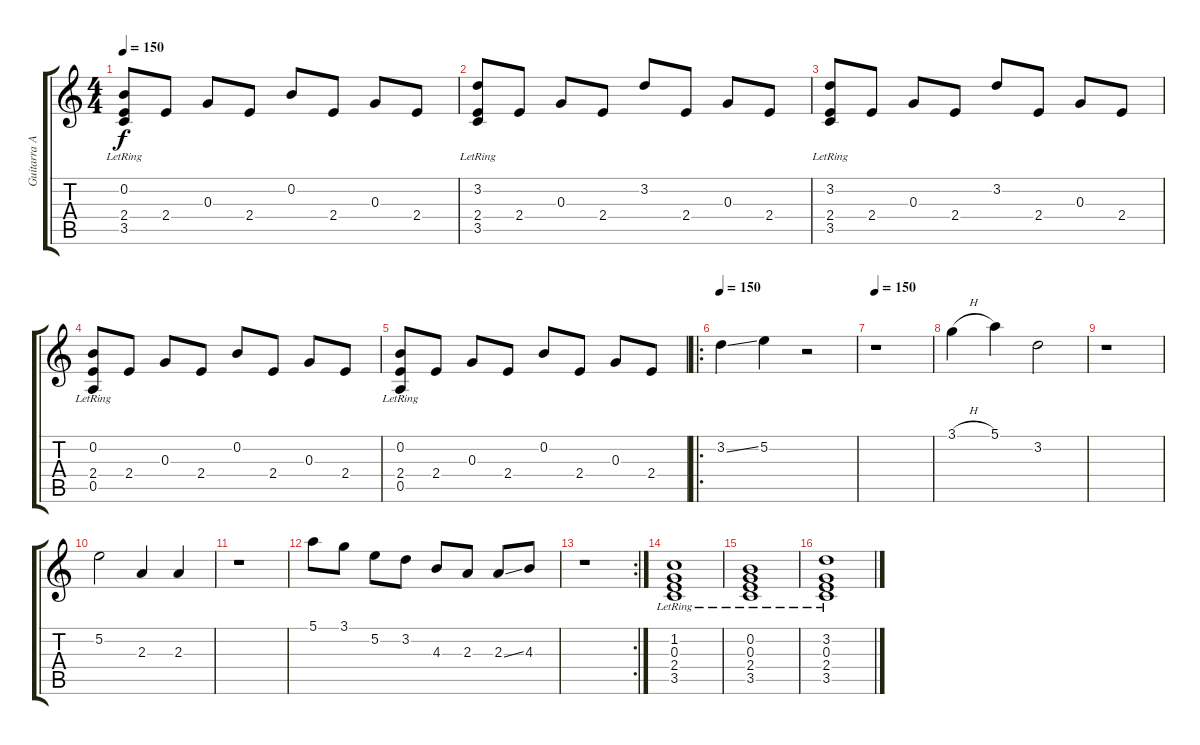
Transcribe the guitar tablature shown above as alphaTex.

\track ("Guitarra Acustica" "Guitarra A") {instrument acousticguitarnylon}
\staff {score tabs}
\tuning (E4 B3 G3 D3 A2 E2) {hide}
\ts (4 4)
\tempo 150
\clef g2
\ks c
(0.2 2.4 3.5{lr}).8{dy f} 2.4.8 0.3.8 2.4.8 0.2.8 2.4.8 0.3.8 2.4.8 |
(3.2 2.4 3.5{lr}).8 2.4.8 0.3.8 2.4.8 3.2.8 2.4.8 0.3.8 2.4.8 |
(3.2 2.4 3.5{lr}).8 2.4.8 0.3.8 2.4.8 3.2.8 2.4.8 0.3.8 2.4.8 |
(0.2 2.4 0.5{lr}).8 2.4.8 0.3.8 2.4.8 0.2.8 2.4.8 0.3.8 2.4.8 |
(0.2 2.4 0.5{lr}).8 2.4.8 0.3.8 2.4.8 0.2.8 2.4.8 0.3.8 2.4.8 |
\ro
\tempo 150
3.2{ss}.4 5.2.4 r.2 |
\tempo 150
r.1 |
3.1{h}.4 5.1.4 3.2.2 |
r.1 |
5.2.2 2.3.4 2.3.4 |
r.1 |
5.1.8 3.1.8 5.2.8 3.2.8 4.3.8 2.3.8 2.3{ss}.8 4.3.8 |
\rc 2
r.1 |
(1.2{lr} 0.3{lr} 2.4{lr} 3.5{lr}).1 |
(0.2{lr} 0.3{lr} 2.4{lr} 3.5{lr}).1 |
(3.2{lr} 0.3{lr} 2.4{lr} 3.5{lr}).1
